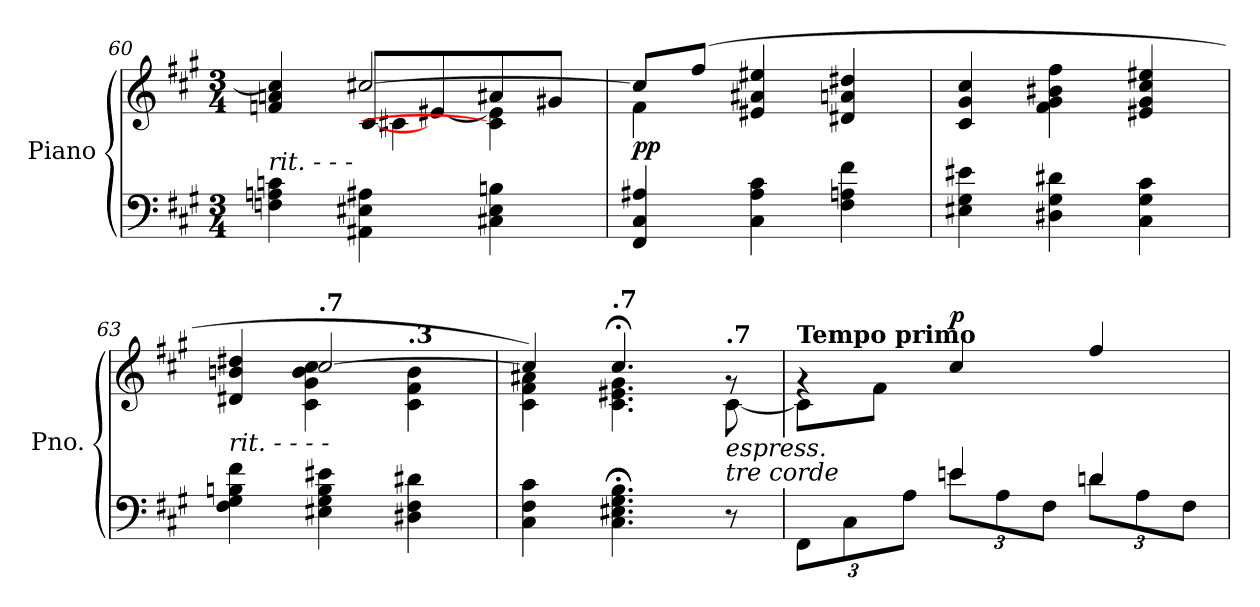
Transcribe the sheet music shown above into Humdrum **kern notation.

**kern	**kern	**dynam
*part1	*part1	*part1
*staff2	*staff1	*staff1/2
*I"Piano	*	*
*I'Pno.	*	*
*clefF4	*clefG2	*
*k[f#c#g#]	*k[f#c#g#]	*
*M3/4	*M3/4	*
=60	=60	=60
*	*^	*
*	*	*^	*
!	!LO:TX:b:i:t=rit.  -         -         -	!	!	!
4Fn\ 4An\ 4cn\	4fn/ 4an/ 4cc/]	4ryy	4ryy	.
4AA#X\ 4E#X\ 4A#X\	[2cc#X/	[8c#/L	4c#X\	.
.	.	[8e#X/	.	.
4C#X\ 4E#\ 4Bn\	.	8a#X/	4c#\] 4e#\]	.
.	.	8g#X/J	.	.
*	*	*v	*v	*
=61	=61	=61	=61
!	!	!	!LO:DY:b
4FF#/ 4C#/ 4A#X/	8cc#/L]	4f#\	pp
.	(>8ff#/J	.	.
4C#\ 4A#\ 4c#\	4e#X/ 4a#X/ 4ee#X/	2ryy	.
4F#\ 4An\ 4f#\	4d#X/ 4an/ 4dd#X/	.	.
*	*v	*v	*
!!LO:LB:g=z
=62	=62	=62
4E#X\ 4G#\ 4e#X\	4c#/ 4g#/ 4cc#/	.
4D#X\ 4G#\ 4d#X\	4f#\ 4g#\ 4b#X\ 4ff#\	.
4C#\ 4G#\ 4c#\	4e#X/ 4g#/ 4cc#/ 4ee#X/	.
=63	=63	=63
*	*MM60	*
*	*^	*
!	!LO:TX:b:i:t=rit. -      -      -      -	!	!
4F#\ 4G#\ 4Bn\ 4f#\	4d#X/ 4bn/ 4dd#X/	4ryy	.
*	*MM56	*	*
!	!LO:TX:a:B:t=.7	!	!
4E#X\ 4G#\ 4B\ 4e#X\	[2cc#/	4c#\ 4g#\ 4b\ 4cc#\	.
*	*MM53	*	*
!	!	!LO:TX:a:B:t=.3	!
4D#X\ 4F#\ 4d#X\	.	4c#\ 4f#\ 4b\	.
=64	=64	=64	=64
*	*MM50	*	*
4C#\ 4F#\ 4c#\	4cc#/])	4c#\ 4f#\ 4a#X\	.
*	*MM46	*	*
!	!LO:TX:a:B:t=.7	!	!
4.C#\; 4.E#X\; 4.G#\; 4.B\;	4.cc#;</	4.c#\ 4.e#X\ 4.g#\	.
*	*MM41	*	*
!	!LO:TX:a:B:t=.7	!	!
!	!LO:TX:b:i:t=espress.	!	!
!	!LO:TX:b:i:t=tre corde	!	!
8r	8rg	[8c#\	.
=65	=65	=65	=65
*^	*	*	*
*	*Xbrackettup	*	*	*
!	!	!LO:TX:a:B:t=Tempo primo	!	!
4ryy	12FF#\L	4rg	8c#\L]	.
.	12C#\	.	.	.
.	.	.	8f#\J	.
.	12A\J	.	.	.
!	!	!	!	!LO:DY:a
4en/	12e\L	4cc#/	2ryy	p
.	12A\	.	.	.
.	12F#\J	.	.	.
4dn/	12d\L	4ff#/	.	.
.	12A\	.	.	.
.	12F#\J	.	.	.
*v	*v	*	*	*
*	*v	*v	*
=	=	=
*-	*-	*-
